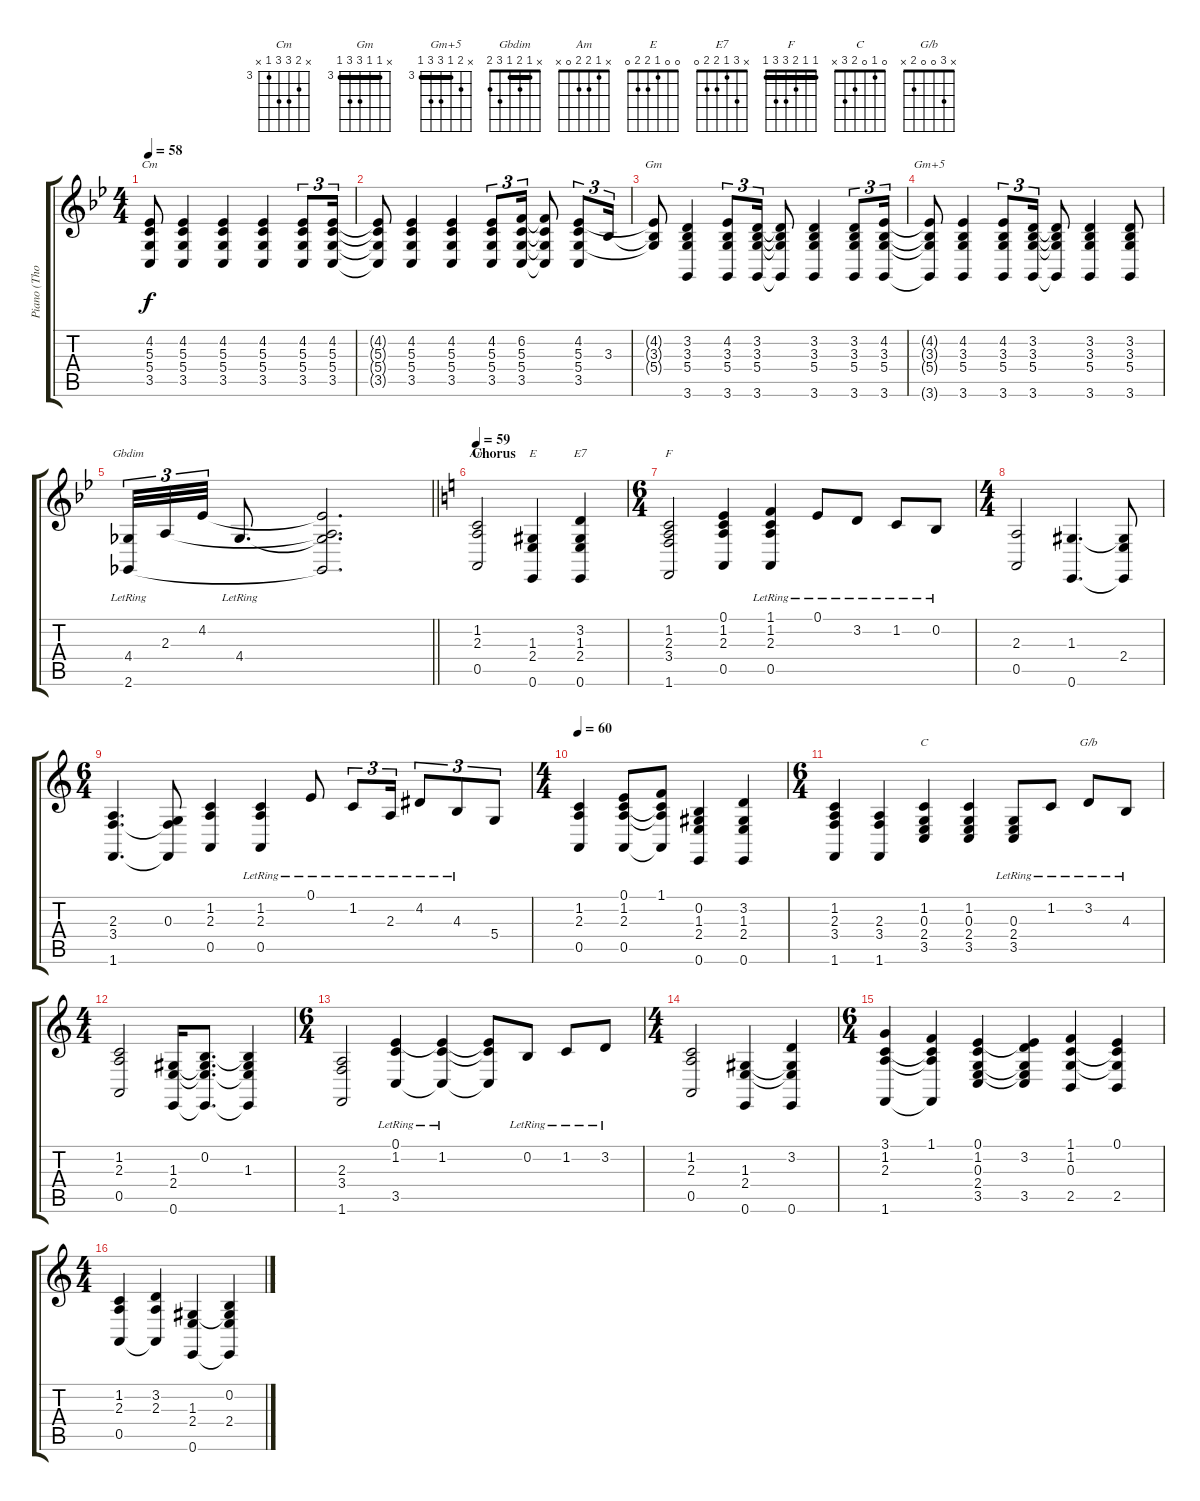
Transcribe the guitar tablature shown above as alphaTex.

\track ("Piano (Thom Yorke)" "Piano (Tho") {instrument acousticgrandpiano}
\staff {score tabs}
\tuning (E4 B3 G3 D3 A2 E2) {hide}
\chord ("Cm" x 4 5 5 3 x) {firstfret 3 barre 3}
\chord ("Gm" x 3 3 5 5 3) {firstfret 3 barre 3}
\chord ("Gm+5" x 4 3 5 5 3) {firstfret 3 barre 3}
\chord ("Gbdim" x 1 2 1 3 2) {barre 1}
\chord ("Am" x 1 2 2 0 x)
\chord ("E" 0 0 1 2 2 0)
\chord ("E7" x 3 1 2 2 0)
\chord ("F" 1 1 2 3 3 1) {barre 1}
\chord ("C" 0 1 0 2 3 x)
\chord ("G/b" x 3 0 0 2 x)
\ts (4 4)
\tempo 58
\clef g2
\ks gminor
(4.2{t} 5.3{t} 5.4{t} 3.5{t}).8{ch "Cm" dy f} (4.2 5.3 5.4 3.5).4 (4.2 5.3 5.4 3.5).4 (4.2 5.3 5.4 3.5).4 (4.2 5.3 5.4 3.5).8{tu (3 2)} (4.2 5.3 5.4 3.5).16{tu (3 2)} |
(4.2{t} 5.3{t} 5.4{t} 3.5{t}).8 (4.2 5.3 5.4 3.5).4 (4.2 5.3 5.4 3.5).4 (4.2 5.3 5.4 3.5).8{tu (3 2)} (6.2 5.3 5.4 3.5).16{tu (3 2)} (6.2{t} 5.3{t} 5.4{t} 3.5{t}).8 (4.2 5.3 5.4 3.5).8{tu (3 2)} 3.3.16{tu (3 2)} |
(4.2{t} 3.3{t} 5.4{t}).8{ch "Gm"} (3.2 3.3 5.4 3.6).4 (4.2 3.3 5.4 3.6).8{tu (3 2)} (3.2 3.3 5.4 3.6).16{tu (3 2)} (3.2{t} 3.3{t} 5.4{t} 3.6{t}).8 (3.2 3.3 5.4 3.6).4 (3.2 3.3 5.4 3.6).8{tu (3 2)} (4.2 3.3 5.4 3.6).16{tu (3 2)} |
(4.2{t} 3.3{t} 5.4{t} 3.6{t}).8{ch "Gm+5"} (4.2 3.3 5.4 3.6).4 (4.2 3.3 5.4 3.6).8{tu (3 2)} (3.2 3.3 5.4 3.6).16{tu (3 2)} (3.2{t} 3.3{t} 5.4{t} 3.6{t}).8 (3.2 3.3 5.4 3.6).4 (3.2 3.3 5.4 3.6).8 |
\barLineRight lightlight
(4.4{lr} 2.6{lr}).32{tu (3 2) ch "Gbdim"} 2.3.32{tu (3 2)} 4.2.32{tu (3 2)} 4.4{lr}.8{d} (4.2{t} 2.3{t} 4.4{t} 2.6{t}).2{d} |
\section ("" "Chorus")
\tempo 59
\ks aminor
(1.2 2.3 0.5).2{ch "Am"} (1.3 2.4 0.6).4{ch "E"} (3.2 1.3 2.4 0.6).4{ch "E7"} |
\ts (6 4)
(1.2 2.3 3.4 1.6).2{ch "F"} (0.1 1.2 2.3 0.5).4 (1.1 1.2{lr} 2.3{lr} 0.5{lr}).4 0.1{lr}.8 3.2{lr}.8{beam split} 1.2{lr}.8 0.2{lr}.8 |
\ts (4 4)
(2.3 0.5).2 (1.3 0.6).4{d} (1.3{t} 2.4 0.6{t}).8 |
\ts (6 4)
(2.3 3.4 1.6).4{d} (0.3 3.4{t} 1.6{t}).8 (1.2 2.3 0.5).4 (1.2 2.3 0.5{lr}).4 0.1{lr}.8 1.2{lr}.8{tu (3 2)} 2.3{lr}.16{tu (3 2) beam split} 4.2{lr}.8{tu (3 2)} 4.3{lr}.8{tu (3 2)} 5.4.8{tu (3 2)} |
\ts (4 4)
\tempo 60
(1.2 2.3 0.5).4 (0.1 1.2 2.3 0.5).8 (1.1 1.2{t} 2.3{t} 0.5{t}).8 (0.2 1.3 2.4 0.6).4 (3.2 1.3 2.4 0.6).4 |
\ts (6 4)
(1.2 2.3 3.4 1.6).4 (2.3 3.4 1.6).4 (1.2 0.3 2.4 3.5).4{ch "C"} (1.2 0.3 2.4 3.5).4 (0.3{lr} 2.4{lr} 3.5{lr}).8 1.2{lr}.8{beam split} 3.2{lr}.8{ch "G/b"} 4.3{lr}.8 |
\ts (4 4)
(1.2 2.3 0.5).2 (1.3 2.4 0.6).16 (0.2 1.3{t} 2.4{t} 0.6{t}).8{d} (0.2{t} 1.3 2.4{t} 0.6{t}).4 |
\ts (6 4)
(2.3 3.4 1.6).2 (0.1{lr} 1.2{lr} 3.5{lr}).4 (0.1{t} 1.2{lr} 3.5{t}).4 (0.1{t} 1.2{t} 3.5{t}).8 0.2{lr}.8{beam split} 1.2{lr}.8 3.2{lr}.8 |
\ts (4 4)
(1.2 2.3 0.5).2 (1.3 2.4 0.6).4 (3.2 1.3{t} 2.4{t} 0.6).4 |
\ts (6 4)
(3.1 1.2 2.3 1.6).4 (1.1 1.2{t} 2.3{t} 1.6{t}).4 (0.1 1.2 0.3 2.4 3.5).4 (0.1{t} 3.2 0.3{t} 2.4{t} 3.5).4 (1.1 1.2 0.3 2.5).4 (0.1 1.2{t} 0.3{t} 2.5).4 |
\ts (4 4)
(1.2 2.3 0.5).4 (3.2 2.3 0.5{t}).4 (1.3 2.4 0.6).4 (0.2 1.3{t} 2.4 0.6{t}).4
